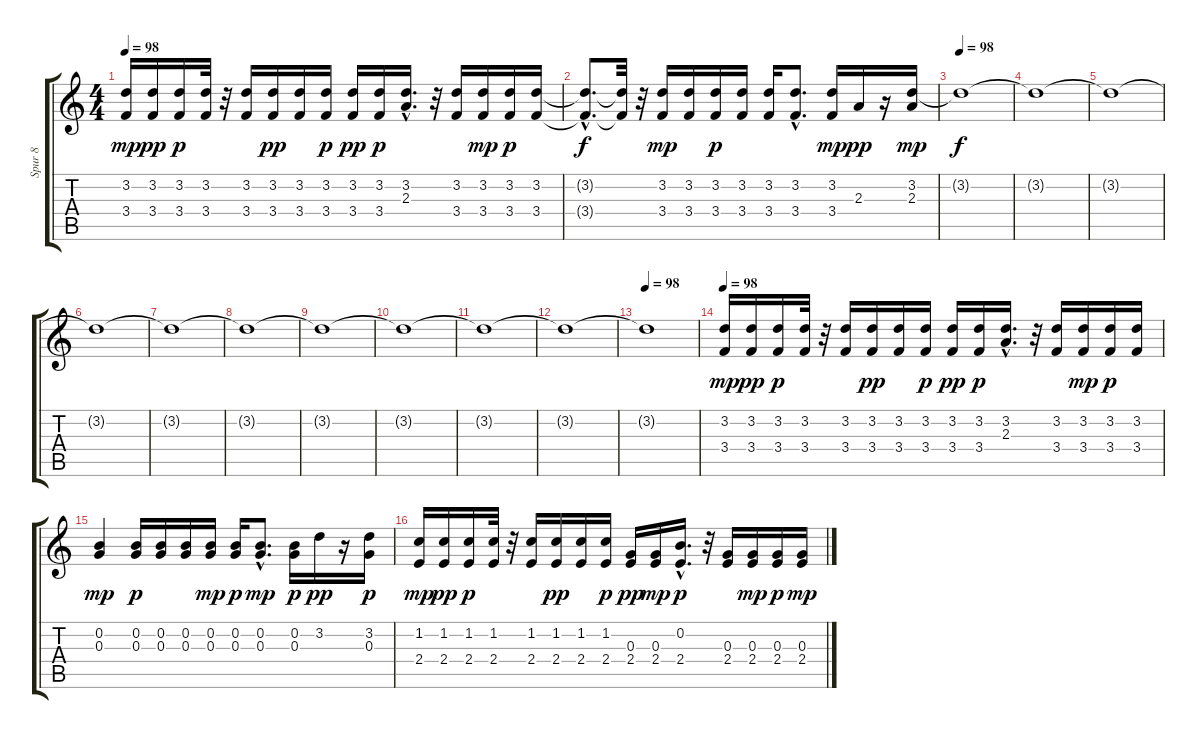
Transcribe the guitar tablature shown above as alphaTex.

\track ("Spur 8" "Spur 8") {instrument electricguitarclean}
\staff {score tabs}
\tuning (E4 B3 G3 D3 A2 E2) {hide}
\ts (4 4)
\tempo 98
\clef g2
\ks c
(3.2 3.4).16{dy mp} (3.2 3.4).16{dy pp} (3.2 3.4).16{dy p} (3.2 3.4).32 r.32 (3.2 3.4).16 (3.2 3.4).16{dy pp} (3.2 3.4).16 (3.2 3.4).16{dy p} (3.2 3.4).16{dy pp} (3.2 3.4).16{dy p} (3.2{hac} 2.3{hac}).16{d} r.32 (3.2 3.4).16 (3.2 3.4).16{dy mp} (3.2 3.4).16{dy p} (3.2 3.4).16 |
(3.2{hac t} 3.4{hac t}).8{d dy f} (3.2{t} 3.4{t}).32 r.32 (3.2 3.4).16{dy mp} (3.2 3.4).16 (3.2 3.4).16{dy p} (3.2 3.4).16 (3.2 3.4).16 (3.2{hac} 3.4).8{d} (3.2 3.4).16{dy mp} 2.3.16{dy pp} r.16 (3.2 2.3).16{dy mp} |
\tempo 98
3.2{t}.1{dy f} |
3.2{t}.1 |
3.2{t}.1 |
3.2{t}.1 |
3.2{t}.1 |
3.2{t}.1 |
3.2{t}.1 |
3.2{t}.1 |
3.2{t}.1 |
3.2{t}.1 |
\tempo 98
3.2{t}.1 |
\tempo 98
(3.2 3.4).16{dy mp} (3.2 3.4).16{dy pp} (3.2 3.4).16{dy p} (3.2 3.4).32 r.32 (3.2 3.4).16 (3.2 3.4).16{dy pp} (3.2 3.4).16 (3.2 3.4).16{dy p} (3.2 3.4).16{dy pp} (3.2 3.4).16{dy p} (3.2{hac} 2.3{hac}).16{d} r.32 (3.2 3.4).16 (3.2 3.4).16{dy mp} (3.2 3.4).16{dy p} (3.2 3.4).16 |
(0.2 0.3).4{dy mp} (0.2 0.3).16{dy p} (0.2 0.3).16 (0.2 0.3).16 (0.2 0.3).16{dy mp} (0.2 0.3).16{dy p} (0.2 0.3{hac}).8{d dy mp} (0.2 0.3).16{dy p} 3.2.16{dy pp} r.16 (3.2 0.3).16{dy p} |
(1.2 2.4).16{dy mp} (1.2 2.4).16{dy pp} (1.2 2.4).16{dy p} (1.2 2.4).32 r.32 (1.2 2.4).16 (1.2 2.4).16{dy pp} (1.2 2.4).16 (1.2 2.4).16{dy p} (0.3 2.4).16{dy pp} (0.3 2.4).16{dy mp} (0.2{hac} 2.4{hac}).16{d dy p} r.32 (0.3 2.4).16 (0.3 2.4).16{dy mp} (0.3 2.4).16{dy p} (0.3 2.4).16{dy mp}
